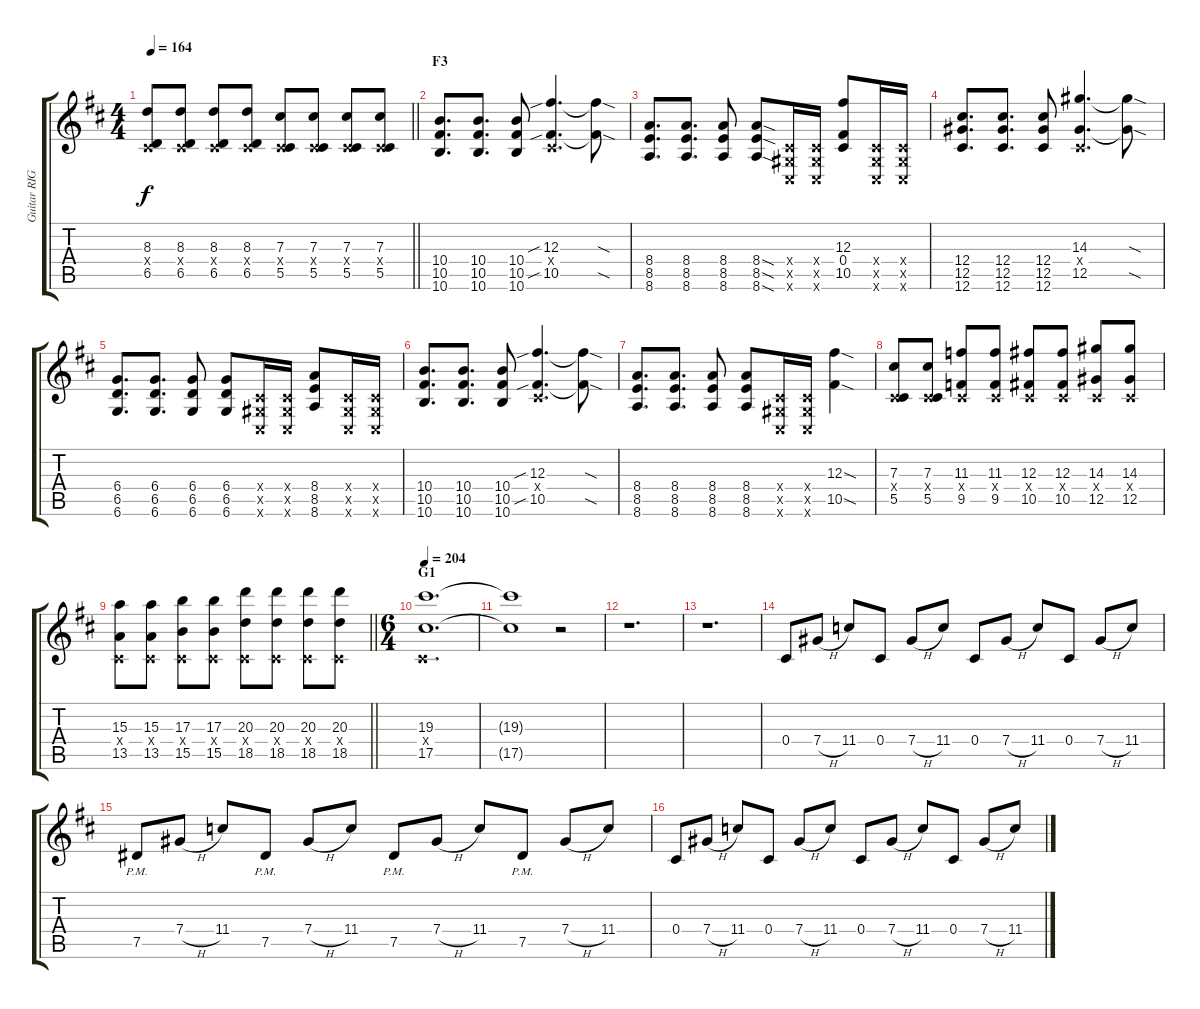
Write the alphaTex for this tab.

\track ("Guitar RIGHT" "Guitar RIG") {instrument distortionguitar}
\staff {score tabs}
\tuning (Eb4 Bb3 Gb3 Db3 Ab2 Db2) {hide}
\ts (4 4)
\tempo 164
\clef g2
\barLineRight lightlight
\ks d
(8.3 0.4{x} 6.5).8{dy f} (8.3 0.4{x} 6.5).8 (8.3 0.4{x} 6.5).8 (8.3 0.4{x} 6.5).8 (7.3 0.4{x} 5.5).8 (7.3 0.4{x} 5.5).8 (7.3 0.4{x} 5.5).8 (7.3 0.4{x} 5.5).8 |
\section ("" "F3")
(10.4 10.5 10.6).8{d} (10.4 10.5 10.6).8{d} (10.4 10.5 10.6).8 (12.3{sib} 0.4{x} 10.5{sib}).4{d} (12.3{sod t} 10.5{sod t}).8 |
(8.4 8.5 8.6).8{d} (8.4 8.5 8.6).8{d} (8.4 8.5 8.6).8 (8.4{sod} 8.5{sod} 8.6{sod}).8 (0.4{x} 0.5{x} 0.6{x}).16 (0.4{x} 0.5{x} 0.6{x}).16 (12.3 0.4 10.5).8 (0.4{x} 0.5{x} 0.6{x}).16 (0.4{x} 0.5{x} 0.6{x}).16 |
(12.4 12.5 12.6).8{d} (12.4 12.5 12.6).8{d} (12.4 12.5 12.6).8 (14.3 0.4{x} 12.5).4{d} (14.3{sod t} 12.5{sod t}).8 |
(6.4 6.5 6.6).8{d} (6.4 6.5 6.6).8{d} (6.4 6.5 6.6).8 (6.4 6.5 6.6).8 (0.4{x} 0.5{x} 0.6{x}).16 (0.4{x} 0.5{x} 0.6{x}).16 (8.4 8.5 8.6).8 (0.4{x} 0.5{x} 0.6{x}).16 (0.4{x} 0.5{x} 0.6{x}).16 |
(10.4 10.5 10.6).8{d} (10.4 10.5 10.6).8{d} (10.4 10.5 10.6).8 (12.3{sib} 0.4{x} 10.5{sib}).4{d} (12.3{sod t} 10.5{sod t}).8 |
(8.4 8.5 8.6).8{d} (8.4 8.5 8.6).8{d} (8.4 8.5 8.6).8 (8.4 8.5 8.6).8 (0.4{x} 0.5{x} 0.6{x}).16 (0.4{x} 0.5{x} 0.6{x}).16 (12.3{sod} 10.5{sod}).4 |
(7.3 0.4{x} 5.5).8 (7.3 0.4{x} 5.5).8 (11.3 0.4{x} 9.5).8 (11.3 0.4{x} 9.5).8 (12.3 0.4{x} 10.5).8 (12.3 0.4{x} 10.5).8 (14.3 0.4{x} 12.5).8 (14.3 0.4{x} 12.5).8 |
\barLineRight lightlight
(15.3 0.4{x} 13.5).8 (15.3 0.4{x} 13.5).8 (17.3 0.4{x} 15.5).8 (17.3 0.4{x} 15.5).8 (20.3 0.4{x} 18.5).8 (20.3 0.4{x} 18.5).8 (20.3 0.4{x} 18.5).8 (20.3 0.4{x} 18.5).8 |
\ts (6 4)
\section ("" "G1")
\tempo 204
(19.3 0.4{x} 17.5).1{d volume 0} |
(19.3{t} 17.5{t}).1 r.2 |
r.1{d} |
r.1{d} |
0.4.8{volume 16} 7.4{h}.8 11.4.8 0.4.8 7.4{h}.8 11.4.8 0.4.8 7.4{h}.8 11.4.8 0.4.8 7.4{h}.8 11.4.8 |
7.5{pm}.8 7.4{h}.8 11.4.8 7.5{pm}.8 7.4{h}.8 11.4.8 7.5{pm}.8 7.4{h}.8 11.4.8 7.5{pm}.8 7.4{h}.8 11.4.8 |
0.4.8 7.4{h}.8 11.4.8 0.4.8 7.4{h}.8 11.4.8 0.4.8 7.4{h}.8 11.4.8 0.4.8 7.4{h}.8 11.4.8
